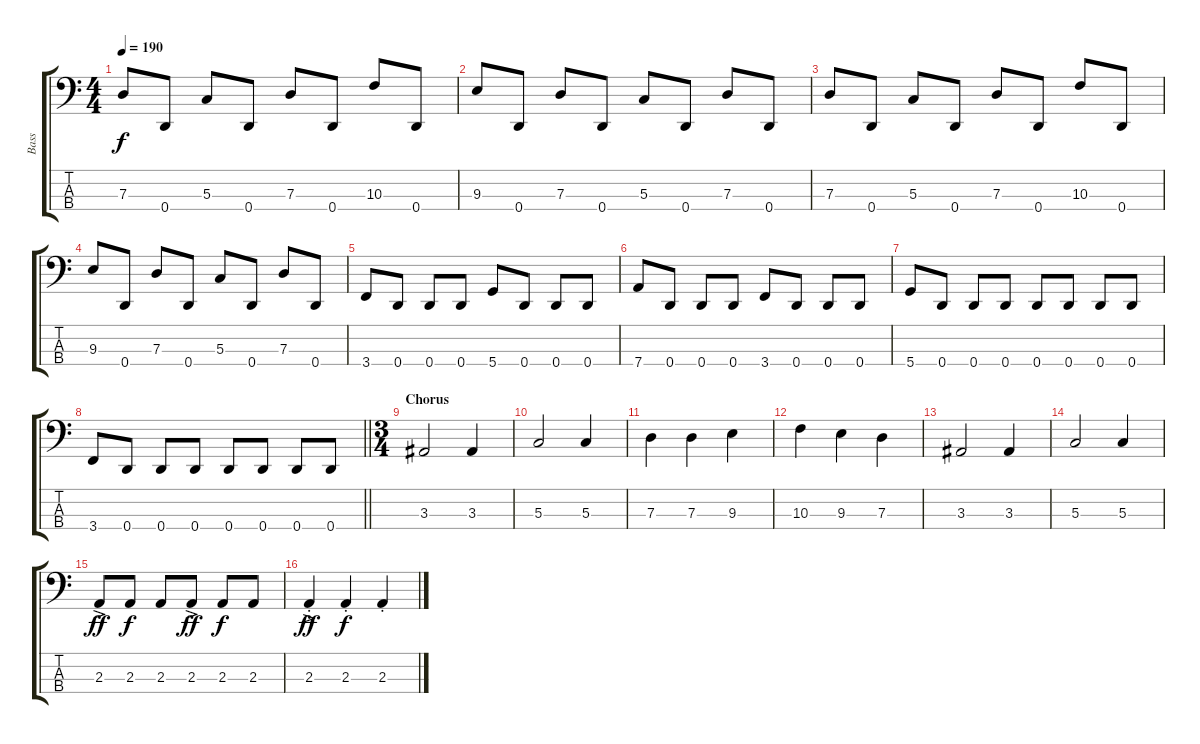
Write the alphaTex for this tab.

\track ("Bass" "Bass") {instrument electricbassfinger}
\staff {score tabs}
\tuning (F2 C2 G1 D1) {hide}
\ts (4 4)
\tempo 190
\clef f4
\ks c
7.3.8{dy f} 0.4.8 5.3.8 0.4.8 7.3.8 0.4.8 10.3.8 0.4.8 |
9.3.8 0.4.8 7.3.8 0.4.8 5.3.8 0.4.8 7.3.8 0.4.8 |
7.3.8 0.4.8 5.3.8 0.4.8 7.3.8 0.4.8 10.3.8 0.4.8 |
9.3.8 0.4.8 7.3.8 0.4.8 5.3.8 0.4.8 7.3.8 0.4.8 |
3.4.8 0.4.8 0.4.8 0.4.8 5.4.8 0.4.8 0.4.8 0.4.8 |
7.4.8 0.4.8 0.4.8 0.4.8 3.4.8 0.4.8 0.4.8 0.4.8 |
5.4.8 0.4.8 0.4.8 0.4.8 0.4.8 0.4.8 0.4.8 0.4.8 |
\barLineRight lightlight
3.4.8 0.4.8 0.4.8 0.4.8 0.4.8 0.4.8 0.4.8 0.4.8 |
\ts (3 4)
\section ("" "Chorus")
3.3.2 3.3.4 |
5.3.2 5.3.4 |
7.3.4 7.3.4 9.3.4 |
10.3.4 9.3.4 7.3.4 |
3.3.2 3.3.4 |
5.3.2 5.3.4 |
2.3{ac}.8{dy ff} 2.3.8{dy f} 2.3.8 2.3{ac}.8{dy ff} 2.3.8{dy f} 2.3.8 |
2.3{ac st}.4{dy ff} 2.3{st}.4{dy f} 2.3{st}.4
